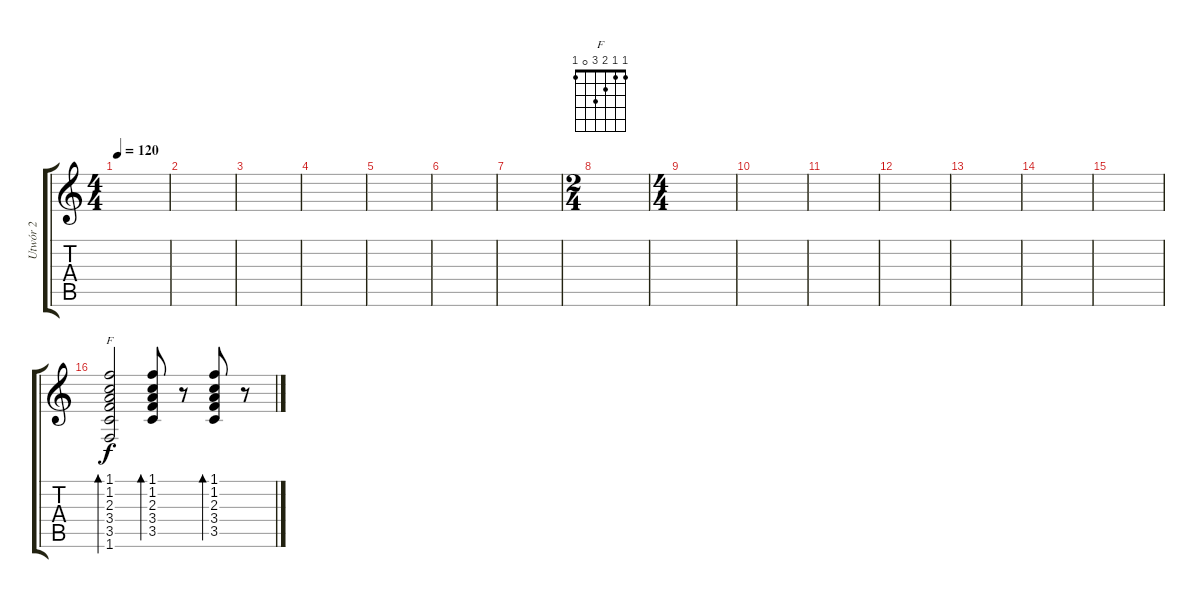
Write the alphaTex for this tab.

\track ("Utwór 2" "Utwór 2") {instrument electricguitarclean}
\staff {score tabs}
\tuning (E4 B3 G3 D3 A2 E2) {hide}
\chord ("F" 1 1 2 3 0 1)
\ts (4 4)
\tempo 120
\clef g2
\ks c
|
|
|
|
|
|
|
\ts (2 4)
|
\ts (4 4)
|
|
|
|
|
|
|
(1.1 1.2 2.3 3.4 3.5 1.6).2{bd 60 ch "F"} (1.1 1.2 2.3 3.4 3.5).8{bd 30} r.8 (1.1 1.2 2.3 3.4 3.5).8{bd 30} r.8
